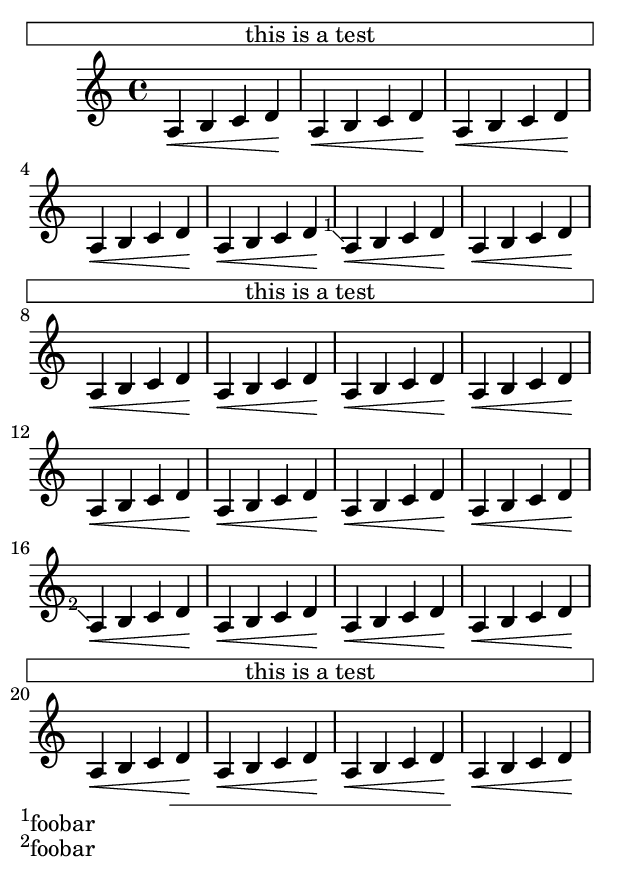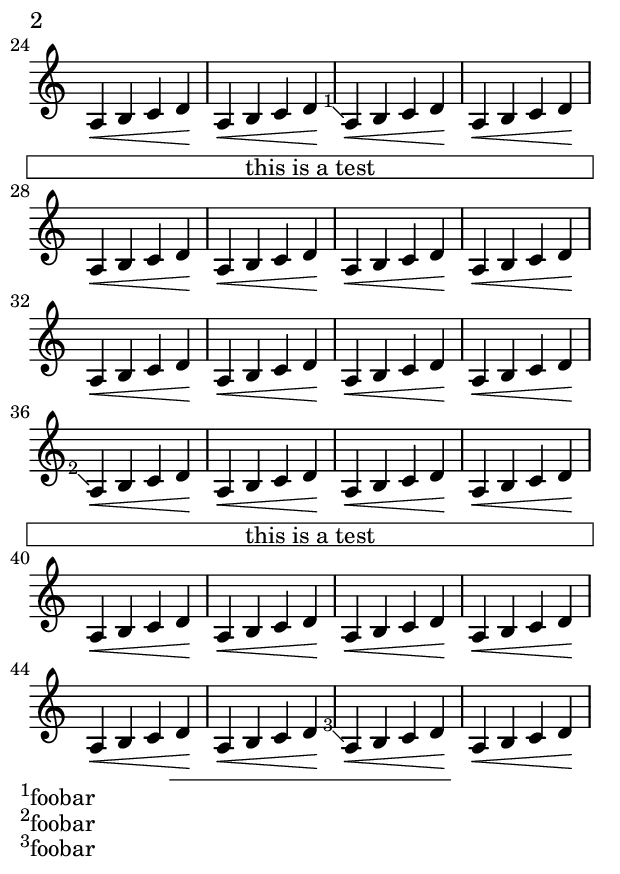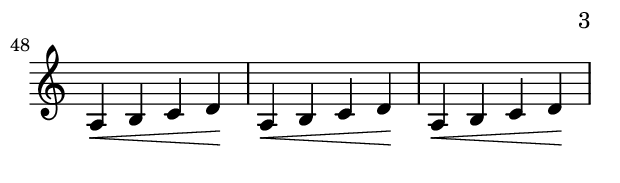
\version "2.17.6"

\header {
  texidoc = "LilyPond does in-notes.
"
}

#(set-default-paper-size "a6")
\book {
  \relative c' {
    \repeat unfold 5 {
      \once \override FootnoteItem.footnote = ##f
      \footnote
         "" #'(0 . 0)
         \markup { \box \fill-line { "this is a test" } } NoteHead
      \repeat unfold 5 { a\< b c d\! }
      \footnote #'(-1 . 1) "foobar" NoteHead
      \repeat unfold 5 { a\< b c d\! }
    }
  }
}
